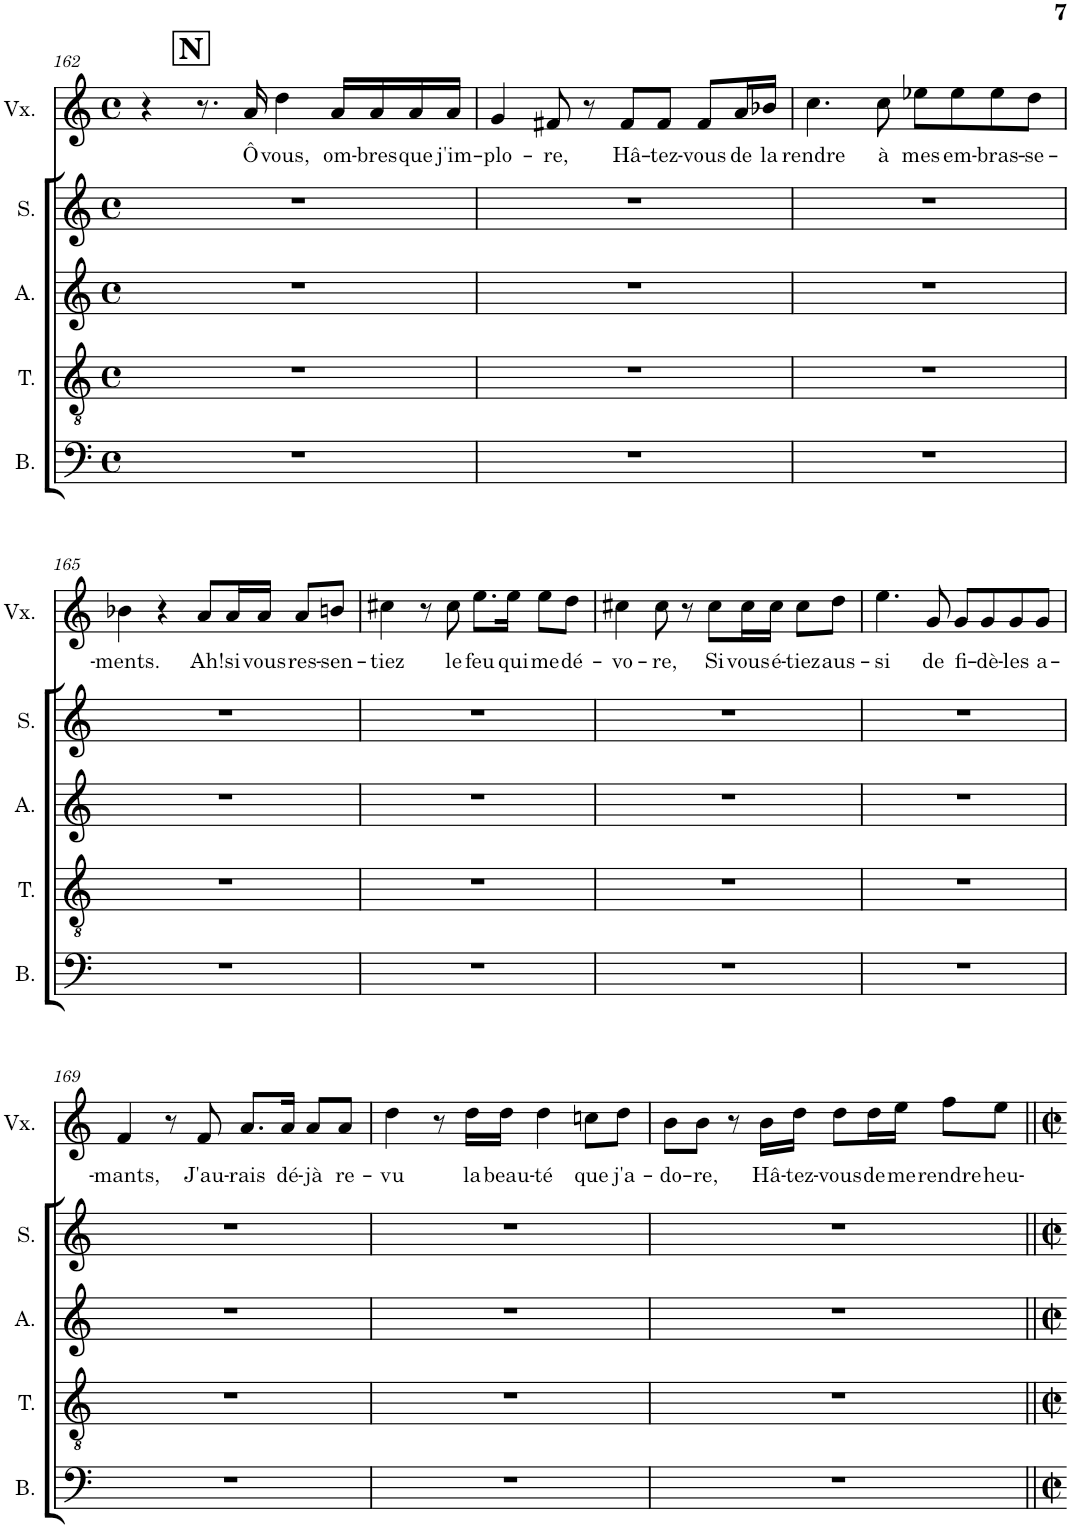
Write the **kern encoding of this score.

**kern	**kern	**kern	**kern	**kern	**text
*part5	*part4	*part3	*part2	*part1	*part1
*staff5	*staff4	*staff3	*staff2	*staff1	*staff1
*I"Bass	*I"Tenor	*I"Alto	*I"Soprano	*I"Voix	*
*I'B.	*I'T.	*I'A.	*I'S.	*I'Vx.	*
!!LO:PB:g=z
*clefF4	*clefGv2	*clefG2	*clefG2	*clefG2	*
*k[]	*k[]	*k[]	*k[]	*k[]	*
*M4/4	*M4/4	*M4/4	*M4/4	*M4/4	*
*met(c)	*met(c)	*met(c)	*met(c)	*met(c)	*
!!LO:REH:place=s1:a:B:cj:fs=14:t=N
=162	=162	=162	=162	=162	=162
1r	1r	1r	1r	4r	.
.	.	.	.	8.r	.
!	!	!	!	!	!LO:LY:b
.	.	.	.	16a/	Ô
!	!	!	!	!	!LO:LY:b
.	.	.	.	4dd\	vous,
!	!	!	!	!	!LO:LY:b
.	.	.	.	16a/LL	om-
!	!	!	!	!	!LO:LY:b
.	.	.	.	16a/	-bres
!	!	!	!	!	!LO:LY:b
.	.	.	.	16a/	que
!	!	!	!	!	!LO:LY:b
.	.	.	.	16a/JJ	j'im-
=163	=163	=163	=163	=163	=163
!	!	!	!	!	!LO:LY:b
1r	1r	1r	1r	4g/	-plo-
!	!	!	!	!	!LO:LY:b
.	.	.	.	8f#X/	-re,
.	.	.	.	8r	.
!	!	!	!	!	!LO:LY:b
.	.	.	.	8f#/L	Hâ-
!	!	!	!	!	!LO:LY:b
.	.	.	.	8f#/J	-tez-
!	!	!	!	!	!LO:LY:b
.	.	.	.	8f#/L	-vous
!	!	!	!	!	!LO:LY:b
.	.	.	.	16a/L	de
!	!	!	!	!	!LO:LY:b
.	.	.	.	16b-X/JJ	la
=164	=164	=164	=164	=164	=164
!	!	!	!	!	!LO:LY:b
1r	1r	1r	1r	4.cc\	rendre
!	!	!	!	!	!LO:LY:b
.	.	.	.	8cc\	à
!	!	!	!	!	!LO:LY:b
.	.	.	.	8ee-X\L	mes
!	!	!	!	!	!LO:LY:b
.	.	.	.	8ee-\	em-
!	!	!	!	!	!LO:LY:b
.	.	.	.	8ee-\	-bras-
!	!	!	!	!	!LO:LY:b
.	.	.	.	8dd\J	-se-
!!LO:LB:g=z
=165	=165	=165	=165	=165	=165
!	!	!	!	!	!LO:LY:b
1r	1r	1r	1r	4b-X\	-ments.
.	.	.	.	4r	.
!	!	!	!	!	!LO:LY:b
.	.	.	.	8a/L	Ah!
!	!	!	!	!	!LO:LY:b
.	.	.	.	16a/L	si
!	!	!	!	!	!LO:LY:b
.	.	.	.	16a/JJ	vous
!	!	!	!	!	!LO:LY:b
.	.	.	.	8a/L	res-
!	!	!	!	!	!LO:LY:b
.	.	.	.	8bn/J	-sen-
=166	=166	=166	=166	=166	=166
!	!	!	!	!	!LO:LY:b
1r	1r	1r	1r	4cc#X\	-tiez
.	.	.	.	8r	.
!	!	!	!	!	!LO:LY:b
.	.	.	.	8cc#\	le
!	!	!	!	!	!LO:LY:b
.	.	.	.	8.ee\L	feu
!	!	!	!	!	!LO:LY:b
.	.	.	.	16ee\Jk	qui
!	!	!	!	!	!LO:LY:b
.	.	.	.	8ee\L	me
!	!	!	!	!	!LO:LY:b
.	.	.	.	8dd\J	dé-
=167	=167	=167	=167	=167	=167
!	!	!	!	!	!LO:LY:b
1r	1r	1r	1r	4cc#X\	-vo-
!	!	!	!	!	!LO:LY:b
.	.	.	.	8cc#\	-re,
.	.	.	.	8r	.
!	!	!	!	!	!LO:LY:b
.	.	.	.	8cc#\L	Si
!	!	!	!	!	!LO:LY:b
.	.	.	.	16cc#\L	vous
!	!	!	!	!	!LO:LY:b
.	.	.	.	16cc#\JJ	é-
!	!	!	!	!	!LO:LY:b
.	.	.	.	8cc#\L	-tiez
!	!	!	!	!	!LO:LY:b
.	.	.	.	8dd\J	aus-
=168	=168	=168	=168	=168	=168
!	!	!	!	!	!LO:LY:b
1r	1r	1r	1r	4.ee\	-si
!	!	!	!	!	!LO:LY:b
.	.	.	.	8g/	de
!	!	!	!	!	!LO:LY:b
.	.	.	.	8g/L	fi-
!	!	!	!	!	!LO:LY:b
.	.	.	.	8g/	-dè-
!	!	!	!	!	!LO:LY:b
.	.	.	.	8g/	-les
!	!	!	!	!	!LO:LY:b
.	.	.	.	8g/J	a-
!!LO:LB:g=z
=169	=169	=169	=169	=169	=169
!	!	!	!	!	!LO:LY:b
1r	1r	1r	1r	4f/	-mants,
.	.	.	.	8r	.
!	!	!	!	!	!LO:LY:b
.	.	.	.	8f/	J'au-
!	!	!	!	!	!LO:LY:b
.	.	.	.	8.a/L	-rais
!	!	!	!	!	!LO:LY:b
.	.	.	.	16a/Jk	dé-
!	!	!	!	!	!LO:LY:b
.	.	.	.	8a/L	-jà
!	!	!	!	!	!LO:LY:b
.	.	.	.	8a/J	re-
=170	=170	=170	=170	=170	=170
!	!	!	!	!	!LO:LY:b
1r	1r	1r	1r	4dd\	-vu
.	.	.	.	8r	.
!	!	!	!	!	!LO:LY:b
.	.	.	.	16dd\LL	la
!	!	!	!	!	!LO:LY:b
.	.	.	.	16dd\JJ	beau-
!	!	!	!	!	!LO:LY:b
.	.	.	.	4dd\	-té
!	!	!	!	!	!LO:LY:b
.	.	.	.	8ccn\L	que
!	!	!	!	!	!LO:LY:b
.	.	.	.	8dd\J	j'a-
=171	=171	=171	=171	=171	=171
!	!	!	!	!	!LO:LY:b
1r	1r	1r	1r	8b\L	-do-
!	!	!	!	!	!LO:LY:b
.	.	.	.	8b\J	-re,
.	.	.	.	8r	.
!	!	!	!	!	!LO:LY:b
.	.	.	.	16b\LL	Hâ-
!	!	!	!	!	!LO:LY:b
.	.	.	.	16dd\JJ	-tez-
!	!	!	!	!	!LO:LY:b
.	.	.	.	8dd\L	-vous
!	!	!	!	!	!LO:LY:b
.	.	.	.	16dd\L	de
!	!	!	!	!	!LO:LY:b
.	.	.	.	16ee\JJ	me
!	!	!	!	!	!LO:LY:b
.	.	.	.	8ff\L	rendre
!	!	!	!	!	!LO:LY:b
.	.	.	.	8ee\J	heu-
=||	=||	=||	=||	=||	=||
*-	*-	*-	*-	*-	*-
